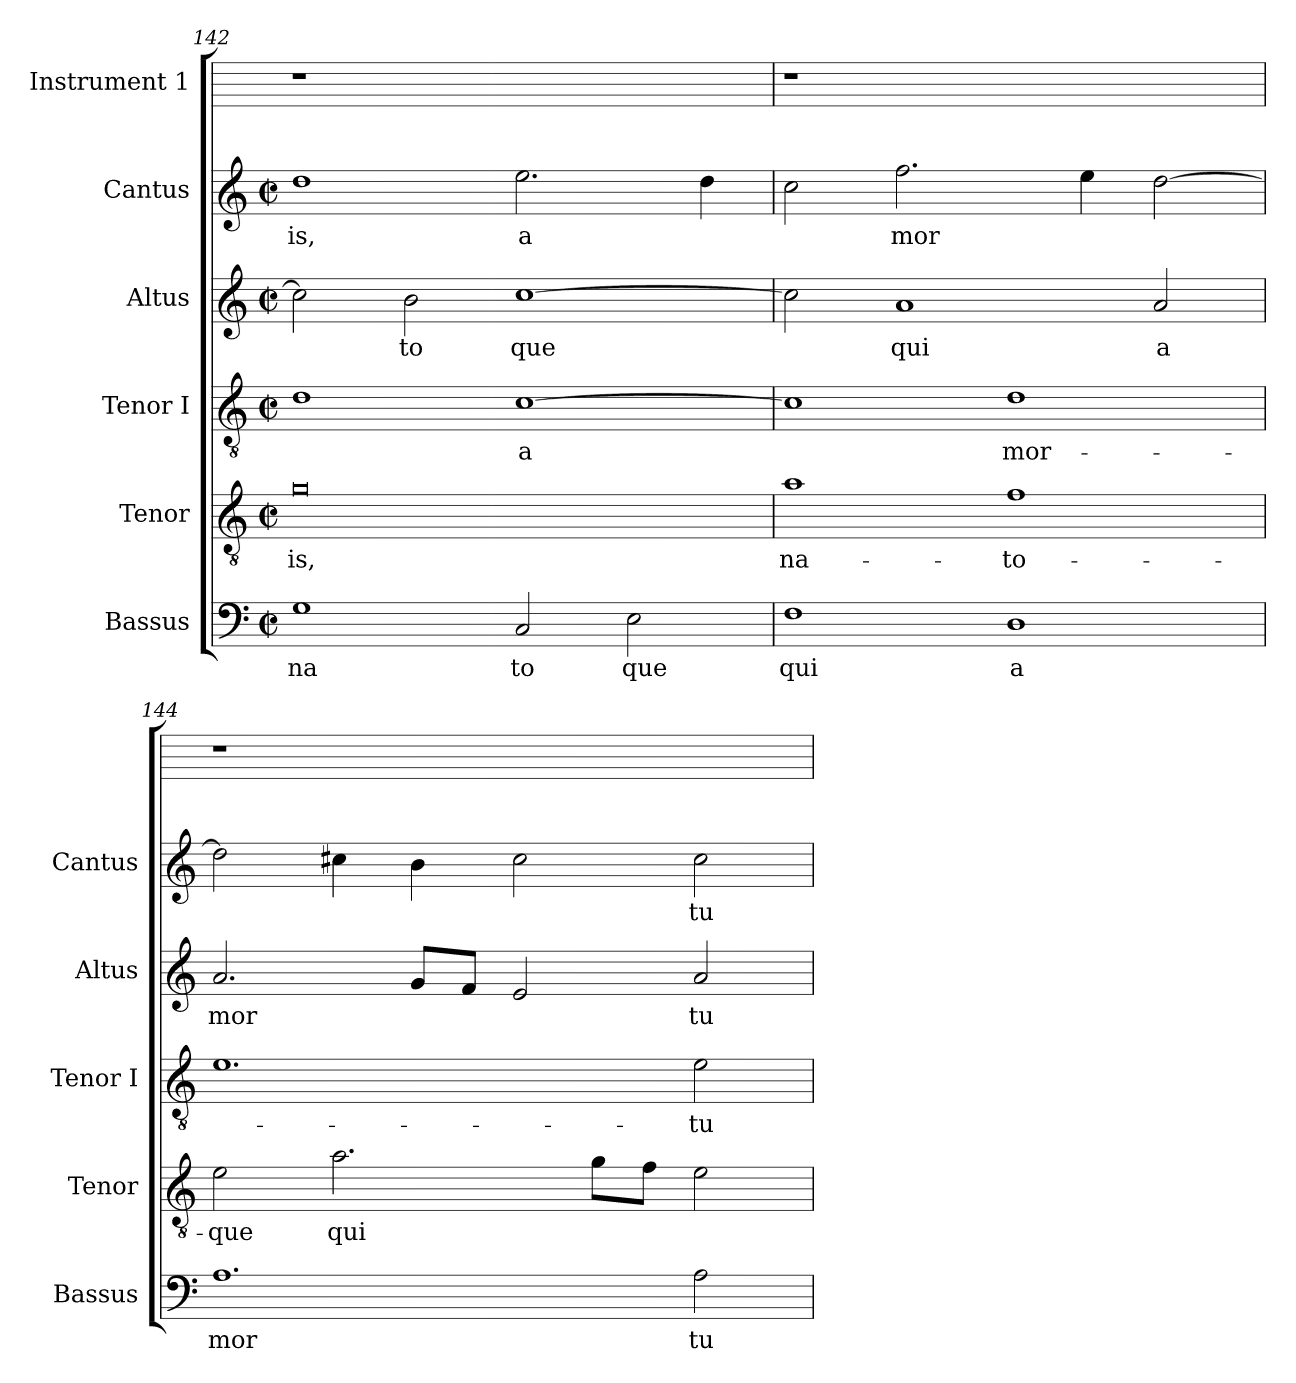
**kern	**text	**kern	**text	**kern	**text	**kern	**text	**kern	**text	**kern
*part6	*part6	*part5	*part5	*part4	*part4	*part3	*part3	*part2	*part2	*part1
*staff6	*staff6	*staff5	*staff5	*staff4	*staff4	*staff3	*staff3	*staff2	*staff2	*staff1
*I"Bassus	*	*I"Tenor	*	*I"Tenor I	*	*I"Altus	*	*I"Cantus	*	*I"Instrument 1
*I'Bassus	*	*I'Tenor	*	*I'Tenor I	*	*I'Altus	*	*I'Cantus	*	*
*clefF4	*	*clefGv2	*	*clefGv2	*	*clefG2	*	*clefG2	*	*
*M2/2	*	*M2/2	*	*M2/2	*	*M2/2	*	*M2/2	*	*
*met(c|)	*	*met(c|)	*	*met(c|)	*	*met(c|)	*	*met(c|)	*	*
=142	=142	=142	=142	=142	=142	=142	=142	=142	=142	=142
!	!LO:LY:b:cj	!	!LO:LY:b:cj	!	!	!	!	!	!LO:LY:b:cj	!
1G	na	0g	-is,	1d	.	2cc\]	.	1dd	is,	1r
!	!	!	!	!	!	!	!LO:LY:b:cj	!	!	!
.	.	.	.	.	.	2b\	to	.	.	.
!	!LO:LY:b:cj	!	!	!	!LO:LY:b:rj	!	!LO:LY:b	!	!LO:LY:b:cj	!
2C/	to	.	.	[>1c	a	[>1cc	que	2.ee\	a	1ryy
!	!LO:LY:b:cj	!	!	!	!	!	!	!	!	!
2E\	que	.	.	.	.	.	.	.	.	.
.	.	.	.	.	.	.	.	4dd\	.	.
=143	=143	=143	=143	=143	=143	=143	=143	=143	=143	=143
!	!LO:LY:b:cj	!	!LO:LY:b:cj	!	!	!	!	!	!	!
1F	qui	1a	na-	1c]	.	2cc\]	.	2cc\	.	1r
!	!	!	!	!	!	!	!LO:LY:b:cj	!	!LO:LY:b	!
.	.	.	.	.	.	1a	qui	2.ff\	mor	.
!	!LO:LY:b:cj	!	!LO:LY:b:cj	!	!LO:LY:b	!	!	!	!	!
1D	a	1f	-to-	1d	mor-	.	.	.	.	1ryy
.	.	.	.	.	.	.	.	4ee\	.	.
!	!	!	!	!	!	!	!LO:LY:b:cj	!	!	!
.	.	.	.	.	.	2a/	a	[>2dd\	.	.
=144	=144	=144	=144	=144	=144	=144	=144	=144	=144	=144
!	!LO:LY:b:cj	!	!LO:LY:b:cj	!	!	!	!LO:LY:b	!	!	!
1.A	mor	2e\	-que	1.e	.	2.a/	mor	2dd\]	.	1r
!	!	!	!LO:LY:b	!	!	!	!	!	!	!
.	.	2.a\	qui	.	.	.	.	4cc#X\	.	.
.	.	.	.	.	.	8g/L	.	4b\	.	.
.	.	.	.	.	.	8f/J	.	.	.	.
.	.	.	.	.	.	2e/	.	2cc#\	.	1ryy
.	.	8g\L	.	.	.	.	.	.	.	.
.	.	8f\J	.	.	.	.	.	.	.	.
!	!LO:LY:b:cj	!	!	!	!LO:LY:b:cj	!	!LO:LY:b:cj	!	!LO:LY:b:cj	!
2A\	tu	2e\	.	2e\	-tu-	2a/	tu	2cc#\	tu	.
=	=	=	=	=	=	=	=	=	=	=
*-	*-	*-	*-	*-	*-	*-	*-	*-	*-	*-
